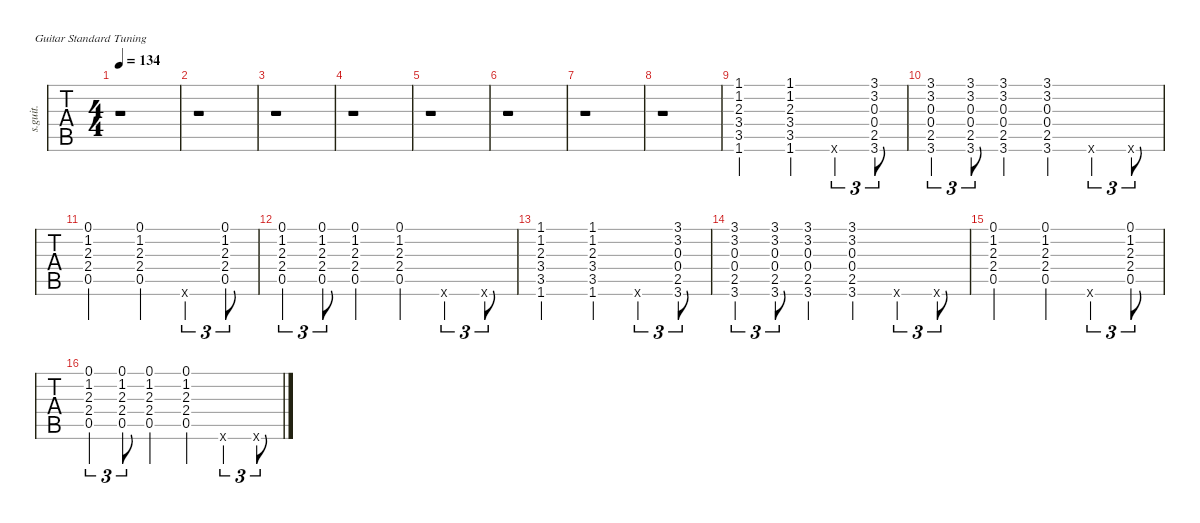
\defaultSystemsLayout 4
\hideDynamics
\bracketExtendMode nobrackets
\track ("Steel Guitar" "s.guit.") {instrument acousticguitarsteel}
\staff {tabs}
\tuning (E4 B3 G3 D3 A2 E2)
\ts (4 4)
\tempo 134
\clef g2
\ks c
r.1{dy mf} |
r.1 |
r.1 |
r.1 |
r.1 |
r.1 |
r.1 |
r.1 |
(1.1 1.2 2.3 3.4 3.5 1.6).2 (1.1 1.2 2.3 3.4 3.5 1.6).4 0.6{x}.4{tu (3 2)} (3.6 2.5 0.4 0.3 3.2 3.1).8{tu (3 2)} |
(3.6 2.5 0.4 0.3 3.2 3.1).4{tu (3 2)} (3.6 2.5 0.4 0.3 3.2 3.1).8{tu (3 2)} (3.6 2.5 0.4 0.3 3.2 3.1).4 (3.6 2.5 0.4 0.3 3.2 3.1).4 0.6{x}.4{tu (3 2)} 0.6{x}.8{tu (3 2)} |
(0.1 1.2 2.3 2.4 0.5).2 (0.1 1.2 2.3 2.4 0.5).4 0.6{x}.4{tu (3 2)} (0.5 2.4 2.3 1.2 0.1).8{tu (3 2)} |
(0.1 1.2 2.3 2.4 0.5).4{tu (3 2)} (0.1 1.2 2.3 2.4 0.5).8{tu (3 2)} (0.1 1.2 2.3 2.4 0.5).4 (0.1 1.2 2.3 2.4 0.5).4 0.6{x}.4{tu (3 2)} 0.6{x}.8{tu (3 2)} |
(1.6 3.5 3.4 2.3 1.2 1.1).2 (1.6 3.5 3.4 2.3 1.2 1.1).4 0.6{x}.4{tu (3 2)} (3.6 2.5 0.4 0.3 3.2 3.1).8{tu (3 2)} |
(3.1 3.2 0.3 0.4 2.5 3.6).4{tu (3 2)} (3.1 3.2 0.3 0.4 2.5 3.6).8{tu (3 2)} (3.1 3.2 0.3 0.4 2.5 3.6).4 (3.1 3.2 0.3 0.4 2.5 3.6).4 0.6{x}.4{tu (3 2)} 0.6{x}.8{tu (3 2)} |
(0.1 1.2 2.3 2.4 0.5).2 (0.1 1.2 2.3 2.4 0.5).4 0.6{x}.4{tu (3 2)} (0.5 2.4 2.3 1.2 0.1).8{tu (3 2)} |
(0.1 1.2 2.3 2.4 0.5).4{tu (3 2)} (0.5 2.4 2.3 1.2 0.1).8{tu (3 2)} (0.1 1.2 2.3 2.4 0.5).4 (0.1 1.2 2.3 2.4 0.5).4 0.6{x}.4{tu (3 2)} 0.6{x}.8{tu (3 2)}
